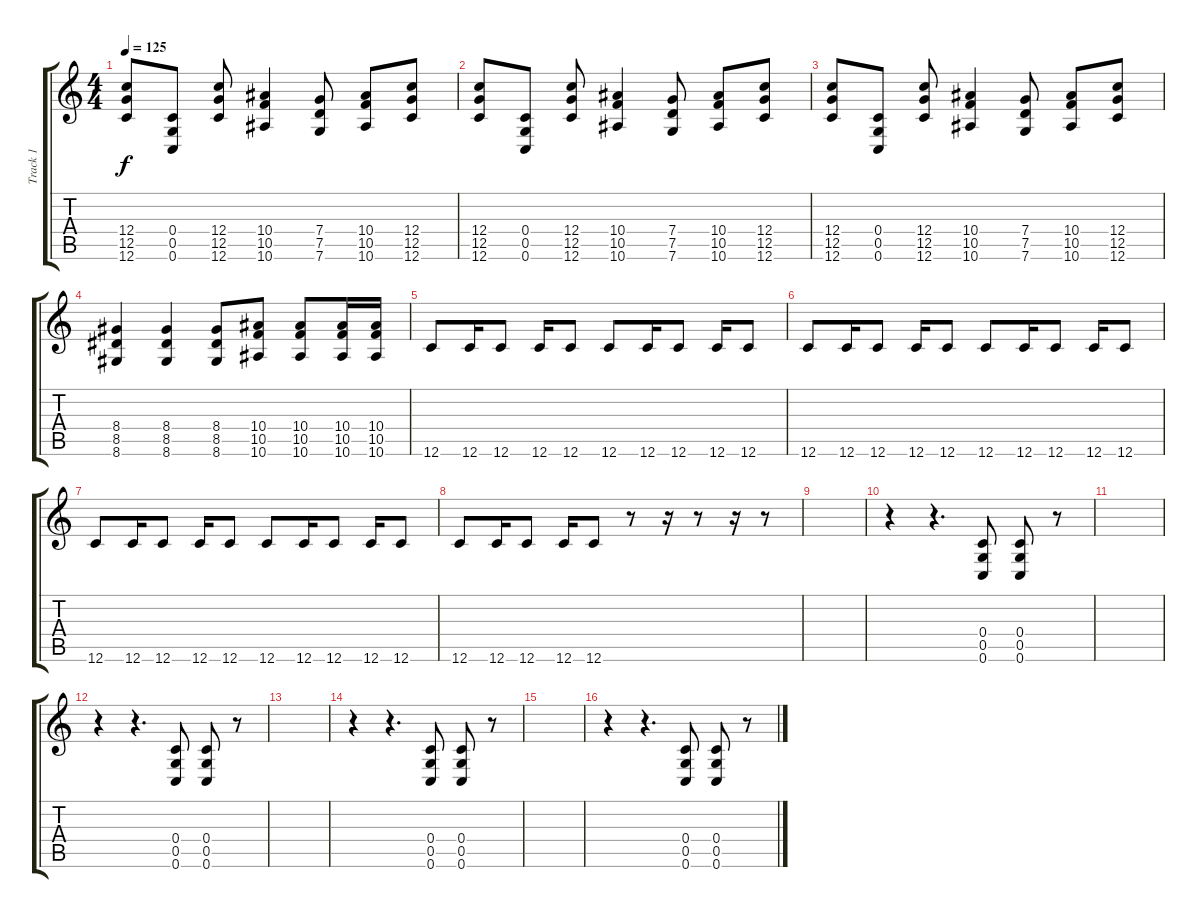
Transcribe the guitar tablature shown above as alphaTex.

\track ("Track 1" "Track 1") {instrument distortionguitar}
\staff {score tabs}
\tuning (D4 A3 F3 C3 G2 C2) {hide}
\ts (4 4)
\tempo 125
\clef g2
\ks c
(12.4 12.5 12.6).8{dy f} (0.4 0.5 0.6).8 (12.4 12.5 12.6).8 (10.4 10.5 10.6).4 (7.4 7.5 7.6).8 (10.4 10.5 10.6).8 (12.4 12.5 12.6).8 |
(12.4 12.5 12.6).8 (0.4 0.5 0.6).8 (12.4 12.5 12.6).8 (10.4 10.5 10.6).4 (7.4 7.5 7.6).8 (10.4 10.5 10.6).8 (12.4 12.5 12.6).8 |
(12.4 12.5 12.6).8 (0.4 0.5 0.6).8 (12.4 12.5 12.6).8 (10.4 10.5 10.6).4 (7.4 7.5 7.6).8 (10.4 10.5 10.6).8 (12.4 12.5 12.6).8 |
(8.4 8.5 8.6).4 (8.4 8.5 8.6).4 (8.4 8.5 8.6).8 (10.4 10.5 10.6).8 (10.4 10.5 10.6).8 (10.4 10.5 10.6).16 (10.4 10.5 10.6).16 |
12.6.8 12.6.16 12.6.8 12.6.16 12.6.8 12.6.8 12.6.16 12.6.8 12.6.16 12.6.8 |
12.6.8 12.6.16 12.6.8 12.6.16 12.6.8 12.6.8 12.6.16 12.6.8 12.6.16 12.6.8 |
12.6.8 12.6.16 12.6.8 12.6.16 12.6.8 12.6.8 12.6.16 12.6.8 12.6.16 12.6.8 |
12.6.8 12.6.16 12.6.8 12.6.16 12.6.8 r.8 r.16 r.8 r.16 r.8 |
|
r.4 r.4{d} (0.4 0.5 0.6).8 (0.4 0.5 0.6).8 r.8 |
|
r.4 r.4{d} (0.4 0.5 0.6).8 (0.4 0.5 0.6).8 r.8 |
|
r.4 r.4{d} (0.4 0.5 0.6).8 (0.4 0.5 0.6).8 r.8 |
|
r.4 r.4{d} (0.4 0.5 0.6).8 (0.4 0.5 0.6).8 r.8
